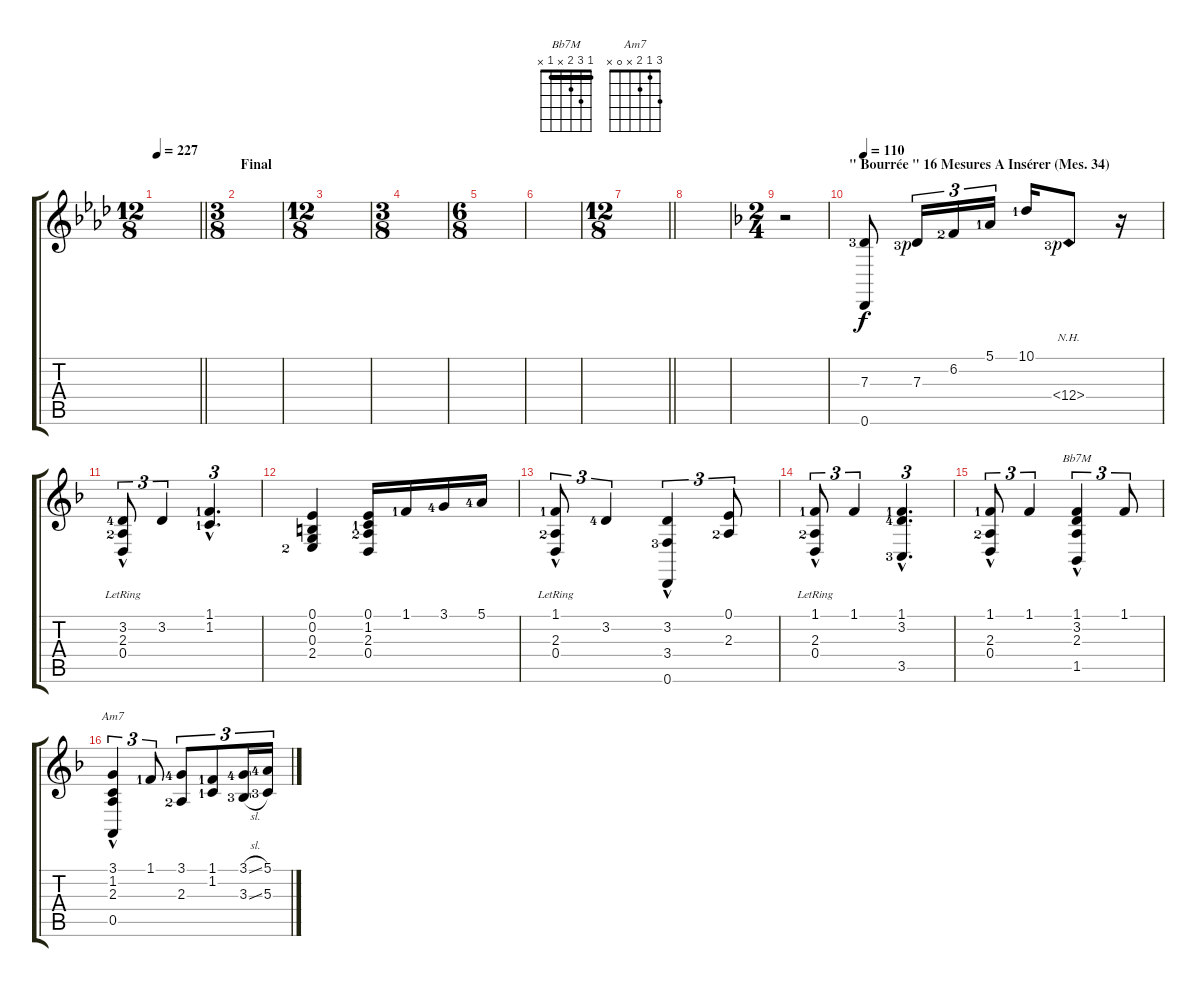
\track "" {instrument orchestralharp}
\staff {score tabs}
\tuning (E4 B3 G3 D3 A2 D2) {hide}
\chord ("Bb7M" 1 3 2 x 1 x) {barre 1}
\chord ("Am7" 3 1 2 x 0 x)
\ts (12 8)
\tempo 227
\clef g2
\barLineRight lightlight
\ks fminor
|
\ts (3 8)
\section ("" "Final")
|
\ts (12 8)
|
\ts (3 8)
|
\ts (6 8)
|
|
\ts (12 8)
\barLineRight lightlight
|
|
\ts (2 4)
\ks dminor
r.2 |
\section ("" "\" Bourrée \" 16 Mesures A Insérer (Mes. 34)")
\tempo 110
(7.3{lf 4} 0.6).8{volume 5 balance 8 instrument orchestralharp} 7.3{lf 4 rf 1}.16{tu (3 2)} 6.2{lf 3}.16{tu (3 2)} 5.1{lf 2}.16{tu (3 2)} 10.1{lf 2}.16 12.4{nh lf 4 rf 1}.8 r.16 |
(3.2{lf 5} 2.3{lr lf 3} 0.4{hac}).8{tu (3 2)} 3.2.4{tu (3 2)} (1.1{hac lf 2} 1.2{hac lf 2}).4{d tu (3 2)} |
(0.1 0.2 0.3 2.4{lf 3}).4 (0.1 1.2{lf 2} 2.3{lf 3} 0.4).16 1.1{lf 2}.16 3.1{lf 5}.16 5.1{lf 5}.16 |
(1.1{lf 2} 2.3{lr lf 3} 0.4{hac}).8{tu (3 2)} 3.2{lf 5}.4{tu (3 2)} (3.2 3.4{lf 4} 0.6{hac}).4{tu (3 2)} (0.1 2.3{lf 3}).8{tu (3 2)} |
(1.1{lf 2} 2.3{lr lf 3} 0.4{hac}).8{tu (3 2)} 1.1.4{tu (3 2)} (1.1{hac lf 2} 3.2{hac lf 5} 3.5{hac lf 4}).4{d tu (3 2)} |
(1.1{lf 2} 2.3{lf 3} 0.4{hac}).8{tu (3 2)} 1.1.4{tu (3 2)} (1.1 3.2 2.3 1.5{hac}).4{tu (3 2) ch "Bb7M"} 1.1.8{tu (3 2)} |
(3.1 1.2 2.3 0.5{hac}).4{tu (3 2) ch "Am7"} 1.1{lf 2}.8{tu (3 2)} (3.1{lf 5} 2.3{lf 3}).8{tu (3 2)} (1.1{lf 2} 1.2{lf 2}).8{tu (3 2)} (3.1{sl lf 5} 3.3{sl lf 4}).16{tu (3 2)} (5.1{lf 5} 5.3{lf 4}).16{tu (3 2)}
